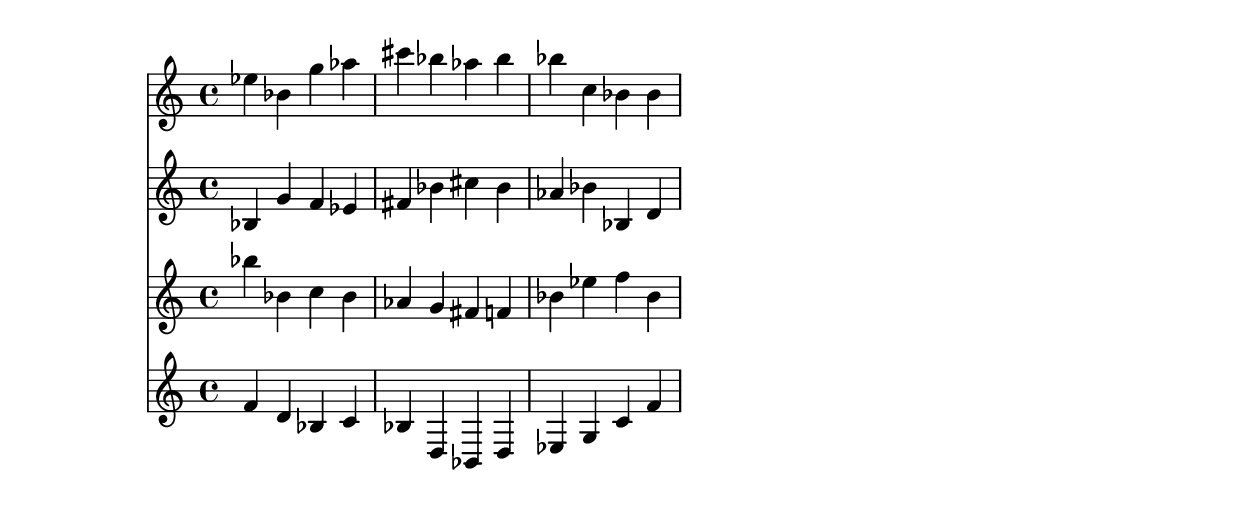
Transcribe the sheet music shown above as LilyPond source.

% 2017-09-16 22:17

\version "2.19.54"
\language "english"

\header {}

\layout {}

\paper {}

\score {
    <<
        {
            {
                ef''4
                bf'4
                g''4
                af''4
                cs'''4
                bf''4
                af''4
                bf''4
                bf''4
                c''4
                bf'4
                bf'4
            }
        }
        {
            {
                bf4
                g'4
                f'4
                ef'4
                fs'4
                bf'4
                cs''4
                bf'4
                af'4
                bf'4
                bf4
                d'4
            }
        }
        {
            {
                bf''4
                bf'4
                c''4
                bf'4
                af'4
                g'4
                fs'4
                f'4
                bf'4
                ef''4
                f''4
                bf'4
            }
        }
        {
            {
                f'4
                d'4
                bf4
                c'4
                bf4
                d4
                bf,4
                d4
                ef4
                g4
                c'4
                f'4
            }
        }
    >>
}